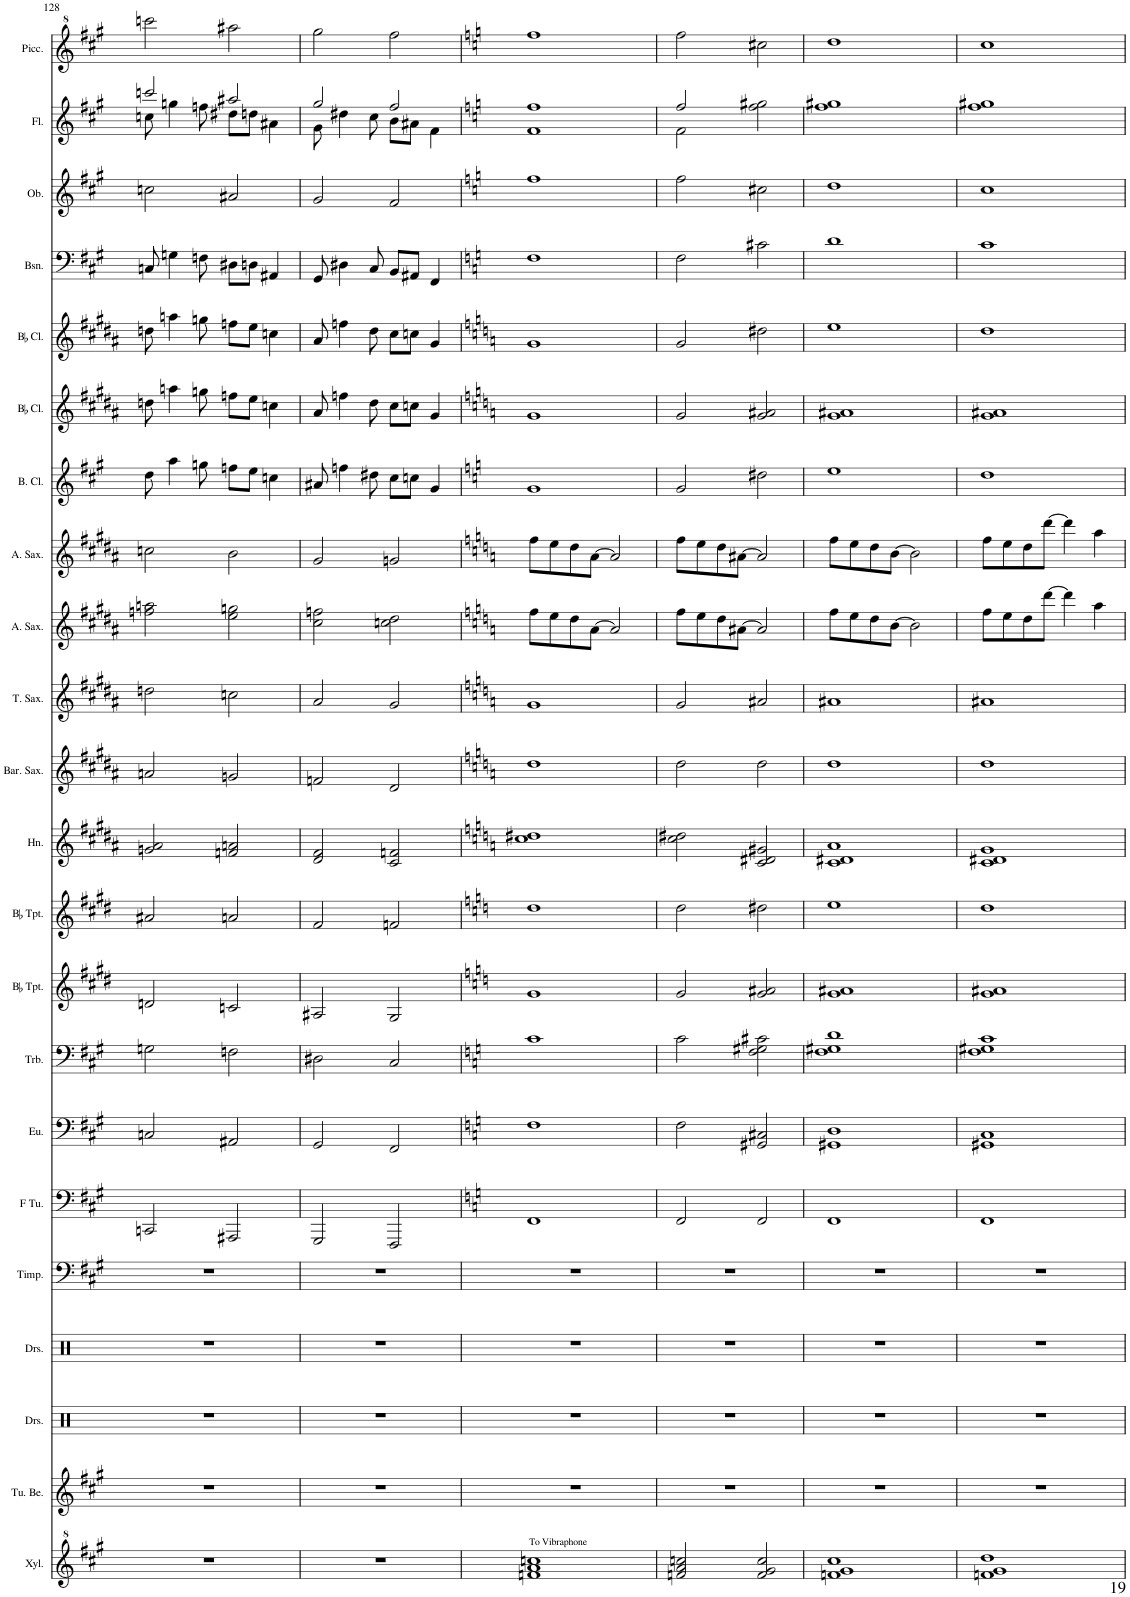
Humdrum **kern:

**kern	**kern	**kern	**kern	**kern	**kern	**kern	**kern	**kern	**kern	**kern	**kern	**kern	**kern	**kern	**kern	**kern	**kern	**kern	**kern	**kern	**kern
*part22	*part21	*part20	*part19	*part18	*part17	*part16	*part15	*part14	*part13	*part12	*part11	*part10	*part9	*part8	*part7	*part6	*part5	*part4	*part3	*part2	*part1
*staff22	*staff21	*staff20	*staff19	*staff18	*staff17	*staff16	*staff15	*staff14	*staff13	*staff12	*staff11	*staff10	*staff9	*staff8	*staff7	*staff6	*staff5	*staff4	*staff3	*staff2	*staff1
*I"Xylophone	*I"Tubular Bells	*I"Drumset	*I"Drumset	*I"Timpani	*I"F Tuba	*I"Euphonium	*I"Trombone	*I"BaccidentalFlat Trumpet	*I"BaccidentalFlat Trumpet	*I"Horn	*I"Baritone Saxophone	*I"Tenor Saxophone	*I"Alto Saxophone	*I"Alto Saxophone	*I"Bass Clarinet	*I"BaccidentalFlat Clarinet	*I"BaccidentalFlat Clarinet	*I"Bassoon	*I"Oboe	*I"Flute	*I"Piccolo
*I'Xyl.	*I'Tu. Be.	*I'Drs.	*I'Drs.	*I'Timp.	*I'F Tu.	*I'Eu.	*I'Trb.	*I'BaccidentalFlat Tpt.	*I'BaccidentalFlat Tpt.	*I'Hn.	*I'Bar. Sax.	*I'T. Sax.	*I'A. Sax.	*I'A. Sax.	*I'B. Cl.	*I'BaccidentalFlat Cl.	*I'BaccidentalFlat Cl.	*I'Bsn.	*I'Ob.	*I'Fl.	*I'Picc.
!!LO:PB:g=z
*clefG^2	*clefG2	*clefX	*clefX	*clefF4	*clefF4	*clefF4	*clefF4	*clefG2	*clefG2	*clefG2	*clefG2	*clefG2	*clefG2	*clefG2	*clefG2	*clefG2	*clefG2	*clefF4	*clefG2	*clefG2	*clefG^2
*	*	*	*	*	*	*	*	*Trd1c2	*Trd1c2	*Trd4c7	*Trd12c21	*Trd8c14	*Trd5c9	*Trd5c9	*Trd8c14	*Trd1c2	*Trd1c2	*	*	*	*Trd-7c-12
*k[f#c#g#]	*k[f#c#g#]	*k[]	*k[]	*k[f#c#g#]	*k[f#c#g#]	*k[f#c#g#]	*k[f#c#g#]	*k[f#c#g#d#]	*k[f#c#g#d#]	*k[f#c#g#d#a#]	*k[f#c#g#d#a#]	*k[f#c#g#d#a#]	*k[f#c#g#d#a#]	*k[f#c#g#d#a#]	*k[f#c#g#]	*k[f#c#g#d#a#]	*k[f#c#g#d#a#]	*k[f#c#g#]	*k[f#c#g#]	*k[f#c#g#]	*k[f#c#g#]
*M4/4	*M4/4	*M4/4	*M4/4	*M4/4	*M4/4	*M4/4	*M4/4	*M4/4	*M4/4	*M4/4	*M4/4	*M4/4	*M4/4	*M4/4	*M4/4	*M4/4	*M4/4	*M4/4	*M4/4	*M4/4	*M4/4
*met(c)	*met(c)	*met(c)	*met(c)	*met(c)	*met(c)	*met(c)	*met(c)	*met(c)	*met(c)	*met(c)	*met(c)	*met(c)	*met(c)	*met(c)	*met(c)	*met(c)	*met(c)	*met(c)	*met(c)	*met(c)	*met(c)
=128	=128	=128	=128	=128	=128	=128	=128	=128	=128	=128	=128	=128	=128	=128	=128	=128	=128	=128	=128	=128	=128
*	*	*	*	*	*	*	*	*	*	*	*	*	*	*	*	*	*	*	*	*^	*
1r	1r	1r	1r	1r	2CCn/	2Cn/	2Gn\	2dn/	2a#X/	2gn/ 2a#/	2an/	2ddn\	2ffn\ 2aan\	2ccn\	8dd\	8ddn\	8ddn\	8Cn/	2ccn\	2cccn/	8ccn\	2ccccn\
.	.	.	.	.	.	.	.	.	.	.	.	.	.	.	4aa\	4aan\	4aan\	4Gn\	.	.	4ggn\	.
.	.	.	.	.	.	.	.	.	.	.	.	.	.	.	8ggn\	8ggn\	8ggn\	8Fn\	.	.	8ffn\	.
.	.	.	.	.	2AAA#X/	2AA#X/	2Fn\	2cn/	2an/	2fn/ 2an/	2gn/	2ccn\	2ee\ 2ggn\	2b\	8ffn\L	8ffn\L	8ffn\L	8D#X\L	2a#X/	2aa#X/	8dd#X\L	2aaa#X\
.	.	.	.	.	.	.	.	.	.	.	.	.	.	.	8ee\J	8ee\J	8ee\J	8Dn\J	.	.	8ddn\J	.
.	.	.	.	.	.	.	.	.	.	.	.	.	.	.	4ccn\	4ccn\	4ccn\	4AA#X/	.	.	4a#X\	.
=129	=129	=129	=129	=129	=129	=129	=129	=129	=129	=129	=129	=129	=129	=129	=129	=129	=129	=129	=129	=129	=129	=129
1r	1r	1r	1r	1r	2GGG#/	2GG#/	2D#X\	2A#X/	2f#/	2d#/ 2f#/	2fn/	2a#/	2cc#\ 2ffn\	2g#/	8a#X/	8a#/	8a#/	8GG#/	2g#/	2gg#/	8g#\	2ggg#\
.	.	.	.	.	.	.	.	.	.	.	.	.	.	.	4ffn\	4ffn\	4ffn\	4D#X\	.	.	4dd#X\	.
.	.	.	.	.	.	.	.	.	.	.	.	.	.	.	8dd#X\	8dd#\	8dd#\	8C#/	.	.	8cc#\	.
.	.	.	.	.	2FFF#/	2FF#/	2C#/	2G#/	2fn/	2c#/ 2fn/	2d#/	2g#/	2ccn\ 2dd#\	2gn/	8cc#\L	8cc#\L	8cc#\L	8BB/L	2f#/	2ff#/	8b\L	2fff#\
.	.	.	.	.	.	.	.	.	.	.	.	.	.	.	8ccn\J	8ccn\J	8ccn\J	8AA#X/J	.	.	8a#X\J	.
.	.	.	.	.	.	.	.	.	.	.	.	.	.	.	4g#/	4g#/	4g#/	4FF#/	.	.	4f#\	.
=130	=130	=130	=130	=130	=130	=130	=130	=130	=130	=130	=130	=130	=130	=130	=130	=130	=130	=130	=130	=130	=130	=130
*	*	*	*	*	*k[]	*k[]	*k[]	*k[]	*k[]	*k[]	*k[]	*k[]	*k[]	*k[]	*k[]	*k[]	*k[]	*k[]	*k[]	*k[]	*	*k[]
!LO:TX:a:t=To Vibraphone	!	!	!	!	!	!	!	!	!	!	!	!	!	!	!	!	!	!	!	!	!	!
1ffn 1aa 1cccn	1r	1r	1r	1r	1FF	1F	1c	1g	1dd	1cc 1dd#X	1dd	1g	8ff\L	8ff\L	1g	1g	1g	1F	1ff	1ff	1f	1fff
.	.	.	.	.	.	.	.	.	.	.	.	.	8ee\	8ee\	.	.	.	.	.	.	.	.
.	.	.	.	.	.	.	.	.	.	.	.	.	8dd\	8dd\	.	.	.	.	.	.	.	.
.	.	.	.	.	.	.	.	.	.	.	.	.	[8a\J	[8a\J	.	.	.	.	.	.	.	.
.	.	.	.	.	.	.	.	.	.	.	.	.	2a/]	2a/]	.	.	.	.	.	.	.	.
=131	=131	=131	=131	=131	=131	=131	=131	=131	=131	=131	=131	=131	=131	=131	=131	=131	=131	=131	=131	=131	=131	=131
2ffn/ 2aa/ 2cccn/	1r	1r	1r	1r	2FF/	2F\	2c\	2g/	2dd\	2cc\ 2dd#X\	2dd\	2g/	8ff\L	8ff\L	2g/	2g/	2g/	2F\	2ff\	2ff/	2f\	2fff\
.	.	.	.	.	.	.	.	.	.	.	.	.	8ee\	8ee\	.	.	.	.	.	.	.	.
.	.	.	.	.	.	.	.	.	.	.	.	.	8dd\	8dd\	.	.	.	.	.	.	.	.
.	.	.	.	.	.	.	.	.	.	.	.	.	[8a#X\J	[8a#X\J	.	.	.	.	.	.	.	.
2ff/ 2gg#/ 2ccc/	.	.	.	.	2FF/	2GG#X/ 2C#X/	2F\ 2G#X\ 2c#X\	2g/ 2a#X/	2dd#X\	2c/ 2d#X/ 2g#X/	2dd\	2a#X/	2a#/]	2a#/]	2dd#X\	2g/ 2a#X/	2dd#X\	2c#X\	2cc#X\	2ff\ 2gg#X\	2ryy	2ccc#X\
*	*	*	*	*	*	*	*	*	*	*	*	*	*	*	*	*	*	*	*	*v	*v	*
=132	=132	=132	=132	=132	=132	=132	=132	=132	=132	=132	=132	=132	=132	=132	=132	=132	=132	=132	=132	=132	=132
1ffn 1gg# 1ccc#	1r	1r	1r	1r	1FF	1GG#X 1D	1F 1G#X 1d	1g 1a#X	1ee	1c 1d#X 1a	1dd	1a#X	8ff\L	8ff\L	1ee	1g 1a#X	1ee	1d	1dd	1ff 1gg#X	1ddd
.	.	.	.	.	.	.	.	.	.	.	.	.	8ee\	8ee\	.	.	.	.	.	.	.
.	.	.	.	.	.	.	.	.	.	.	.	.	8dd\	8dd\	.	.	.	.	.	.	.
.	.	.	.	.	.	.	.	.	.	.	.	.	[8b\J	[8b\J	.	.	.	.	.	.	.
.	.	.	.	.	.	.	.	.	.	.	.	.	2b\]	2b\]	.	.	.	.	.	.	.
=133	=133	=133	=133	=133	=133	=133	=133	=133	=133	=133	=133	=133	=133	=133	=133	=133	=133	=133	=133	=133	=133
1ffn 1gg# 1ddd	1r	1r	1r	1r	1FF	1GG#X 1C	1F 1G#X 1c	1g 1a#X	1dd	1c 1d#X 1g	1dd	1a#X	8ff\L	8ff\L	1dd	1g 1a#X	1dd	1c	1cc	1ff 1gg#X	1ccc
.	.	.	.	.	.	.	.	.	.	.	.	.	8ee\	8ee\	.	.	.	.	.	.	.
.	.	.	.	.	.	.	.	.	.	.	.	.	8dd\	8dd\	.	.	.	.	.	.	.
.	.	.	.	.	.	.	.	.	.	.	.	.	[8ddd\J	[8ddd\J	.	.	.	.	.	.	.
.	.	.	.	.	.	.	.	.	.	.	.	.	4ddd\]	4ddd\]	.	.	.	.	.	.	.
.	.	.	.	.	.	.	.	.	.	.	.	.	4aa\	4aa\	.	.	.	.	.	.	.
=	=	=	=	=	=	=	=	=	=	=	=	=	=	=	=	=	=	=	=	=	=
*-	*-	*-	*-	*-	*-	*-	*-	*-	*-	*-	*-	*-	*-	*-	*-	*-	*-	*-	*-	*-	*-
